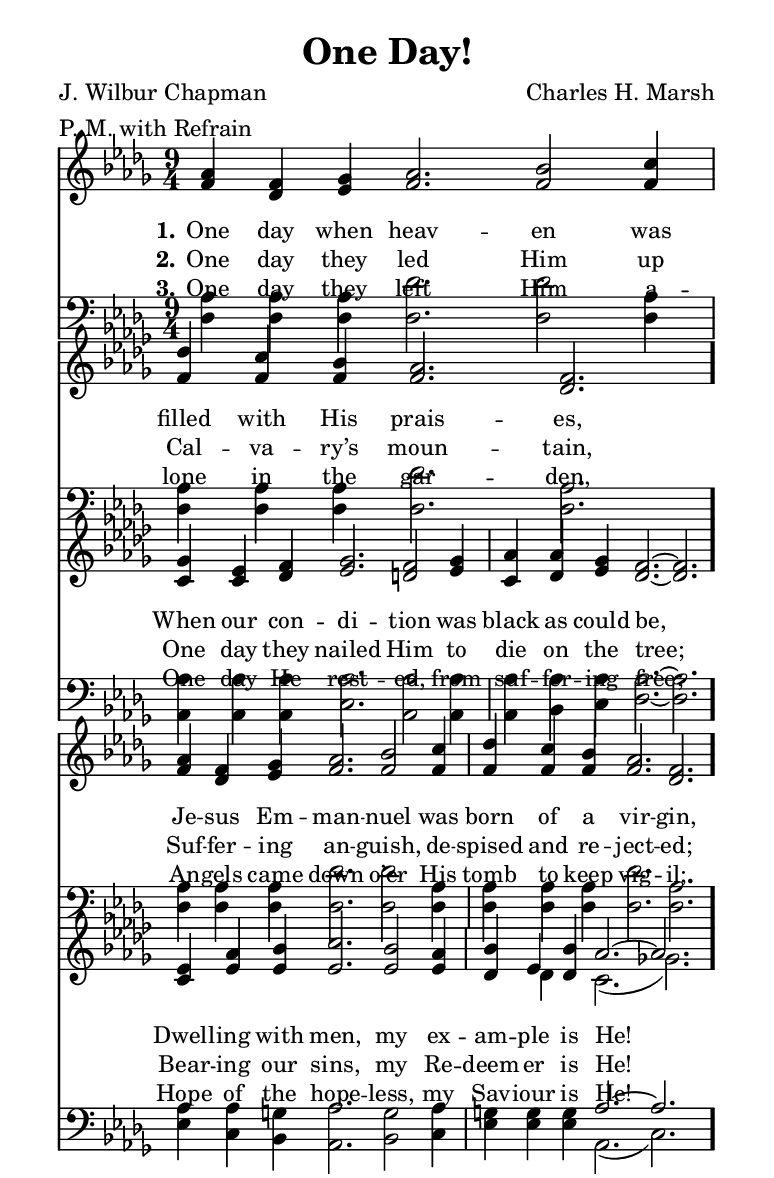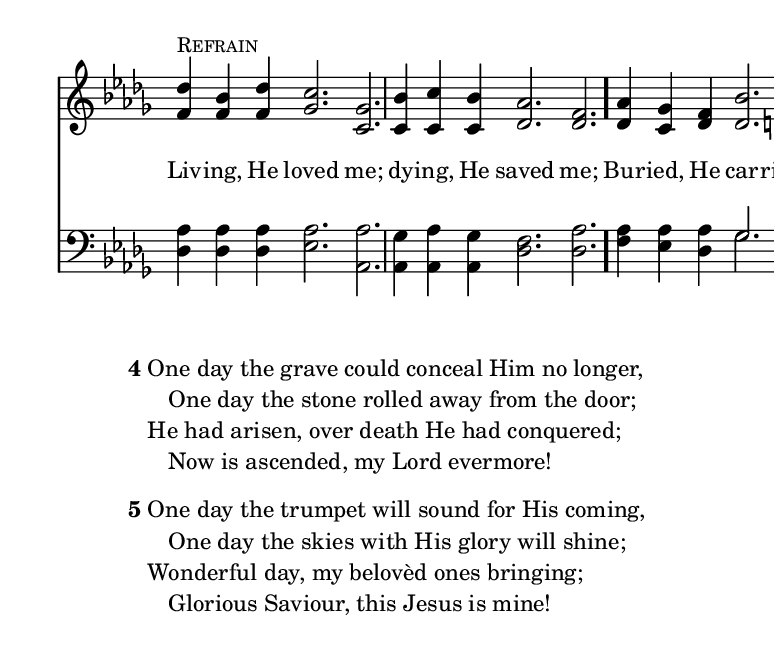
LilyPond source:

\include "common/global.ily"
\paper {
  \include "common/paper.ily"
  ragged-last-bottom = ##t
  system-count = 6
systems-per-page = 5
score-markup-spacing.stretchability = 1

}

\header{
  %gospel
  hymnnumber = "186"
  title = "One Day!"
  tunename = "One Day" % see https://hymnary.org/tune/one_day_when_heaven_was_filled_marsh
  meter = "P. M. with Refrain"
  poet = "J. Wilbur Chapman" % see https://hymnary.org/text/one_day_when_heaven_was_filled_with_his
  composer = "Charles H. Marsh" % see https://hymnary.org/tune/one_day_when_heaven_was_filled_marsh
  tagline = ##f
}

patternA = { c4 c4 c4 c2. c2 c4 | c4 c4 c4 c2. c2. }
patternB = { c4 c4 c4 c2. c2. | c4 c4 c4 c2. c2. }
patternC = { c4 c4 c4 c2 c4 c2. | c4 c4 c4 c2. c2. }

global = {
  \include "common/overrides.ily"
  \override Staff.TimeSignature.style = #'numbered
  \time 9/4
  \override Score.MetronomeMark.transparent = ##t % hide all fermata changes too
  \tempo 4=150
  \key des \major
  \autoBeamOff
}

notesSoprano = {
\global
\relative c'' {

  \changePitch \patternA { aes f ges aes bes c | des c bes aes f }
  \changePitch \patternA { ges ees f ges f ges | aes aes ges f ~ f }
  \changePitch \patternA { aes f ges aes bes c | des c bes aes f }
  \changePitch \patternA { ees aes bes c bes aes | bes ees, bes' aes ~ aes }

  << s^\markup { \small \caps "Refrain" }
  \changePitch \patternB { des bes des c ges | bes c bes aes f } >>
  \changePitch \patternA { aes ges f bes bes bes | des c bes ees ~ ees }
  \changePitch \patternC { des bes des c ges ges | bes c ees des aes }
  \changePitch \patternA { bes-> bes-> bes-> ees-> bes-> des-> | c-> aes-> ees'-> des-> ~ des }

  \bar "|."

}
}

notesAlto = {
\global
\relative e' {

  \changePitch \patternA { f des ees f f f | f f f f des }
  \changePitch \patternA { c c des ees d ees | c des ees des ~ des }
  \changePitch \patternA { f des ees f f f | f f f f des }
  \changePitch \patternA { c ees ees ees ees ees | des des des c( ges'!) }

  \changePitch \patternB { f f f ges c, | c c c des des }
  \changePitch \patternA { des c des des d d | f ees ees ees( ges) }
  \changePitch \patternC { f f f ges ees ees | ges ges ges f f }
  \changePitch \patternA { ges ges aes g g g | ges! ges ges f ~ f }

}
}

notesTenor = {
\global
\relative a {

  \changePitch \patternA { aes aes aes des des aes | aes aes aes des aes }
  \changePitch \patternA { aes aes aes aes aes aes | aes aes aes aes ~ aes }
  \changePitch \patternA { aes aes aes des des aes | aes aes aes des aes }
  \changePitch \patternA { aes aes g aes g aes | g g g aes ~ aes }

  \changePitch \patternB { aes aes aes aes aes | ges aes ges f aes }
  \changePitch \patternA { aes aes aes ges aes aes | g aes g aes ~ aes }
  \changePitch \patternC { aes aes aes aes c c | c ees c des des }
  \changePitch \patternA { des des d ees ees ees | ees c c | des ~ des }

}
}

notesBass = {
\global
\relative f {

  \changePitch \patternA { des des des des des des | des des des des des }
  \changePitch \patternA { aes aes aes c aes aes | aes bes c des ~ des }
  \changePitch \patternA { des des des des des des | des des des des des }
  \changePitch \patternA { ees c bes aes bes c | ees ees ees aes,( c) }

  \changePitch \patternB { des des des ees aes, | aes aes aes des des }
  \changePitch \patternA { f ees des ges f bes, | ees ees des c( aes) }
  \changePitch \patternC { des des des ees aes aes | aes aes aes des, des | }
  \changePitch \patternA { ges ges f ees ees ees | aes aes aes des, ~ des }

}
}

Refrain = \lyricmode {

Liv -- ing, He loved me; dy -- ing, He saved me; \bar "."
Bur -- ied, He car -- ried my sins far a -- way; \bar "."
Ris -- ing, He just -- i -- fied free -- ly for -- ev -- er: \bar "."
One day He’s com -- ing_– oh glo -- ri -- ous day! \bar "."

}

wordsA = \lyricmode {
\set stanza = "1."

One day when heav -- en was filled with His prais -- es, \bar "."
When our con -- di -- tion was black as could be, \bar "."
Je -- sus Em -- man -- nuel was born of a vir -- gin, \bar "."
Dwell -- ing with men, my ex -- am -- ple is He! \bar "."

}

wordsB = \lyricmode {
\set stanza = "2."

One day they led Him up Cal -- va -- ry’s moun -- tain,
One day they nailed Him to die on the tree;
Suf -- fer -- ing an -- guish, de -- spised and re -- ject -- ed;
Bear -- ing our sins, my Re -- deem -- er is He!

\Refrain

}

wordsC = \lyricmode {
\set stanza = "3."

One day they left Him a -- lone in the gar -- den,
One day He rest -- ed, from suf -- fer -- ing free;
An -- gels came down o’er His tomb to keep vig -- il;
Hope of the hope -- less, my Sav -- iour is He!

}

wordsD = \markuplist {

\line { One day the grave could conceal Him no longer, }
\line { { \hspace #2 } One day the stone rolled away from the door; }
\line { He had arisen, over death He had conquered; }
\line { { \hspace #2 } Now is ascended, my Lord evermore! }

}

wordsE = \markuplist {

\line { One day the trumpet will sound for His coming, }
\line { { \hspace #2 } One day the skies with His glory will shine; }
\line { Wonderful day, my belovèd ones bringing; }
\line { { \hspace #2 } Glorious Saviour, this Jesus is mine! }

}

\score {
  \context ChoirStaff <<
    \context Staff = upper <<
      \set Staff.autoBeaming = ##f
      \set ChoirStaff.systemStartDelimiter = #'SystemStartBar
      \set ChoirStaff.printPartCombineTexts = ##f
      \partcombine #'(2 . 11) \notesSoprano \notesAlto
      \context NullVoice = sopranos { \voiceOne << \notesSoprano >> }
      \context Lyrics = one   \lyricsto sopranos \wordsA
      \context Lyrics = two   \lyricsto sopranos \wordsB
      \context Lyrics = three \lyricsto sopranos \wordsC
    >>
    \context Staff = men <<
      \set Staff.autoBeaming = ##f
      \clef bass
      \set ChoirStaff.printPartCombineTexts = ##f
      \partcombine #'(2 . 11) \notesTenor \notesBass
    >>
  >>
  \layout {
    \include "common/layout.ily"
  }
  #(cond ((ly:get-option 'eog-midi-permitted) #{ \midi{
    \include "common/midi.ily"
  } #}))
}

\noPageBreak

\markup { \fill-line { \column {
  \line{ \bold 4 \column { \wordsD } } \combine \null \vspace #0.4
  \line{ \bold 5 \column { \wordsE } }
} } }

\version "2.19.49"  % necessary for upgrading to future LilyPond versions.

% vi:set et ts=2 sw=2 ai nocindent syntax=lilypond:
